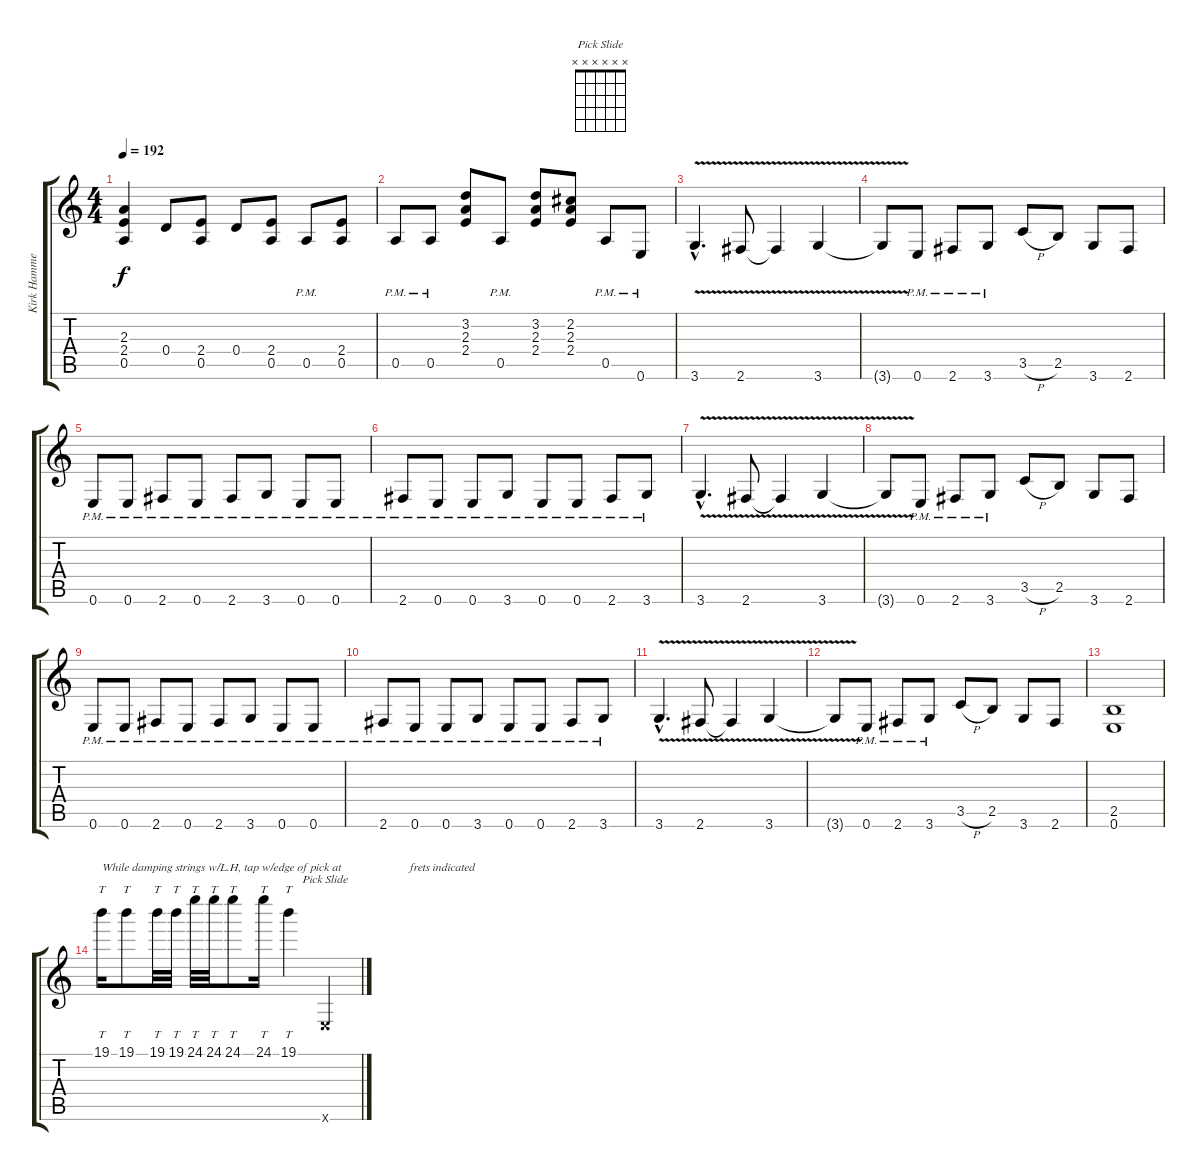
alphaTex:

\track ("Kirk Hammett (Guitar)" "Kirk Hamme") {instrument distortionguitar}
\staff {score tabs}
\tuning (E4 B3 G3 D3 A2 E2) {hide}
\chord ("Pick Slide" x x x x x x)
\ts (4 4)
\tempo 192
\clef g2
\ks c
(2.3 2.4 0.5).4{dy f} 0.4.8 (2.4 0.5).8 0.4.8 (2.4 0.5).8 0.5{pm}.8 (2.4 0.5).8 |
0.5{pm}.8 0.5{pm}.8 (3.2 2.3 2.4).8 0.5{pm}.8 (3.2 2.3 2.4).8 (2.2 2.3 2.4).8 0.5{pm}.8 0.6{pm}.8 |
3.6{v hac}.4{d} 2.6{v}.8 2.6{t}.4 3.6{v}.4 |
3.6{t}.8 0.6{pm}.8 2.6{pm}.8 3.6{pm}.8 3.5{h}.8 2.5.8 3.6.8 2.6.8 |
0.6{pm}.8 0.6{pm}.8 2.6{pm}.8 0.6{pm}.8 2.6{pm}.8 3.6{pm}.8 0.6{pm}.8 0.6{pm}.8 |
2.6{pm}.8 0.6{pm}.8 0.6{pm}.8 3.6{pm}.8 0.6{pm}.8 0.6{pm}.8 2.6{pm}.8 3.6{pm}.8 |
3.6{v hac}.4{d} 2.6{v}.8 2.6{t}.4 3.6{v}.4 |
3.6{t}.8 0.6{pm}.8 2.6{pm}.8 3.6{pm}.8 3.5{h}.8 2.5.8 3.6.8 2.6.8 |
0.6{pm}.8 0.6{pm}.8 2.6{pm}.8 0.6{pm}.8 2.6{pm}.8 3.6{pm}.8 0.6{pm}.8 0.6{pm}.8 |
2.6{pm}.8 0.6{pm}.8 0.6{pm}.8 3.6{pm}.8 0.6{pm}.8 0.6{pm}.8 2.6{pm}.8 3.6{pm}.8 |
3.6{v hac}.4{d} 2.6{v}.8 2.6{t}.4 3.6{v}.4 |
3.6{t}.8 0.6{pm}.8 2.6{pm}.8 3.6{pm}.8 3.5{h}.8 2.5.8 3.6.8 2.6.8 |
(2.5 0.6).1 |
19.1.16{tt txt "While damping strings w/L.H, tap w/edge of pick at"} 19.1.8{tt} 19.1.32{tt} 19.1.32{tt} 24.1.32{tt} 24.1.32{tt} 24.1.8{tt} 24.1.16{tt} 19.1.4{tt} 0.6{x}.4{ch "Pick Slide" txt "                            frets indicated"}
